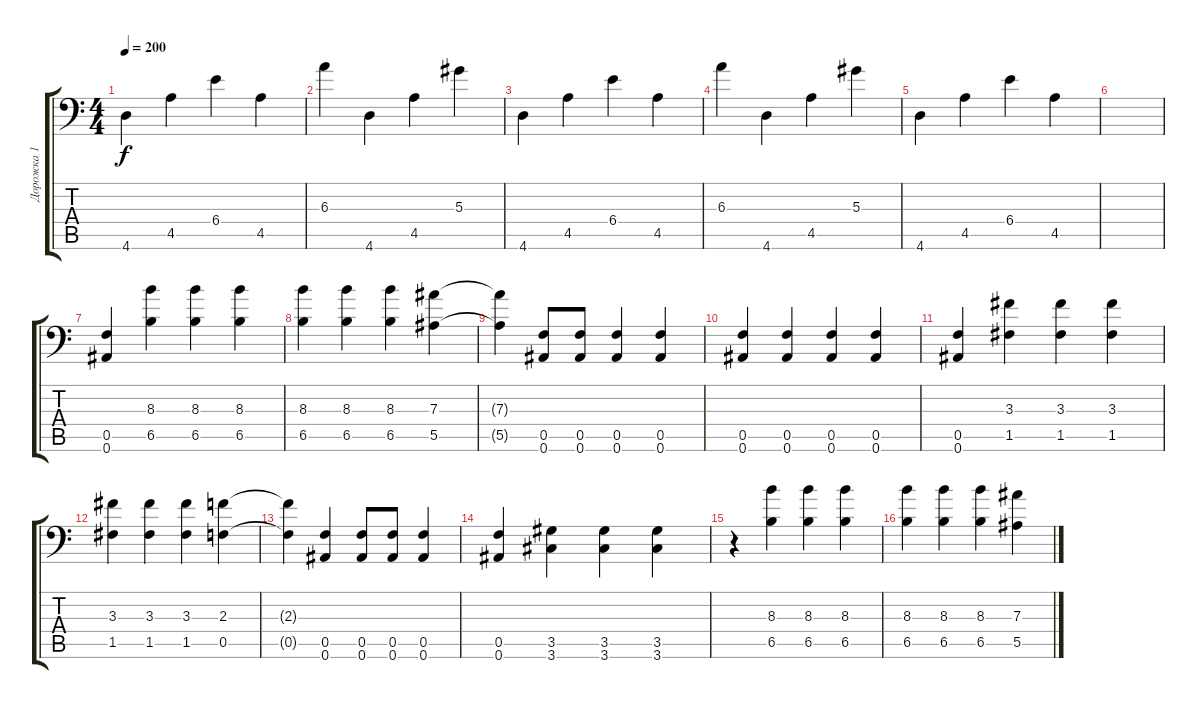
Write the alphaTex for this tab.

\track ("Дорожка 1" "Дорожка 1") {instrument distortionguitar}
\staff {score tabs}
\tuning (C4 G3 Eb3 Bb2 F2 Bb1) {hide}
\ts (4 4)
\tempo 200
\clef f4
\ks c
4.6.4{dy f} 4.5.4 6.4.4 4.5.4 |
6.3.4 4.6.4 4.5.4 5.3.4 |
4.6.4 4.5.4 6.4.4 4.5.4 |
6.3.4 4.6.4 4.5.4 5.3.4 |
4.6.4 4.5.4 6.4.4 4.5.4 |
|
(0.5 0.6).4 (8.3 6.5).4 (8.3 6.5).4 (8.3 6.5).4 |
(8.3 6.5).4 (8.3 6.5).4 (8.3 6.5).4 (7.3 5.5).4 |
(7.3{t} 5.5{t}).4 (0.5 0.6).8 (0.5 0.6).8 (0.5 0.6).4 (0.5 0.6).4 |
(0.5 0.6).4 (0.5 0.6).4 (0.5 0.6).4 (0.5 0.6).4 |
(0.5 0.6).4 (3.3 1.5).4 (3.3 1.5).4 (3.3 1.5).4 |
(3.3 1.5).4 (3.3 1.5).4 (3.3 1.5).4 (2.3 0.5).4 |
(2.3{t} 0.5{t}).4 (0.5 0.6).4 (0.5 0.6).8 (0.5 0.6).8 (0.5 0.6).4 |
(0.5 0.6).4 (3.5 3.6).4 (3.5 3.6).4 (3.5 3.6).4 |
r.4 (8.3 6.5).4 (8.3 6.5).4 (8.3 6.5).4 |
(8.3 6.5).4 (8.3 6.5).4 (8.3 6.5).4 (7.3 5.5).4
